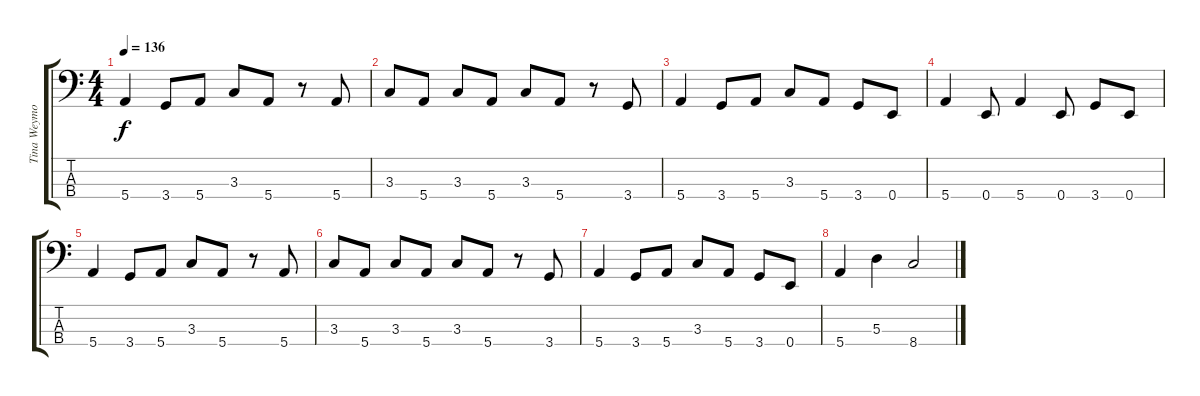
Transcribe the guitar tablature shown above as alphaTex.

\track ("Tina Weymouth" "Tina Weymo") {instrument electricbassfinger}
\staff {score tabs}
\tuning (G2 D2 A1 E1) {hide}
\ts (4 4)
\tempo 136
\clef f4
\ks c
5.4.4{dy f} 3.4.8 5.4.8 3.3.8 5.4.8 r.8 5.4.8 |
3.3.8 5.4.8 3.3.8 5.4.8 3.3.8 5.4.8 r.8 3.4.8 |
5.4.4 3.4.8 5.4.8 3.3.8 5.4.8 3.4.8 0.4.8 |
5.4.4 0.4.8 5.4.4 0.4.8 3.4.8 0.4.8 |
5.4.4 3.4.8 5.4.8 3.3.8 5.4.8 r.8 5.4.8 |
3.3.8 5.4.8 3.3.8 5.4.8 3.3.8 5.4.8 r.8 3.4.8 |
5.4.4 3.4.8 5.4.8 3.3.8 5.4.8 3.4.8 0.4.8 |
5.4.4 5.3.4 8.4.2
